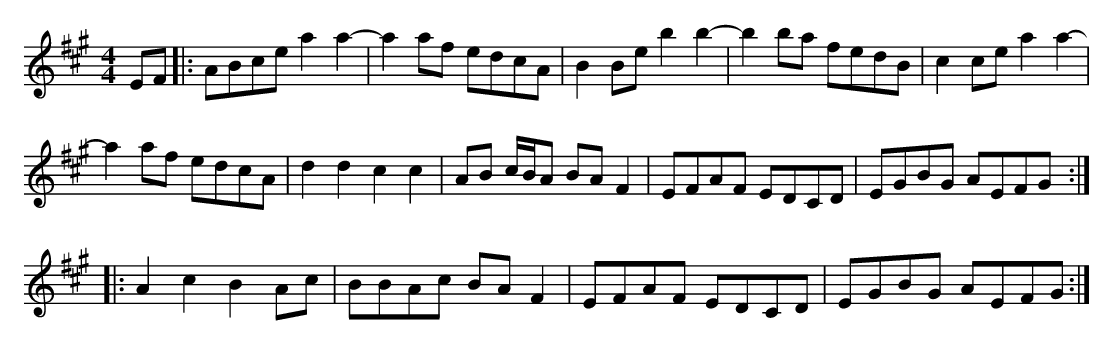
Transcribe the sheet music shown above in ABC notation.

X:1
M:4/4
K:A
EF|:ABce a2 a2-|a2 af edcA|B2 Be b2 b2-|b2 ba fedB|c2 ce a2 a2-|
a2 af edcA|d2 d2 c2 c2|AB c/B/A BA F2|EFAF EDCD|EGBG AEFG:|
|:A2 c2 B2 Ac|BBAc BA F2|EFAF EDCD|EGBG AEFG:|
